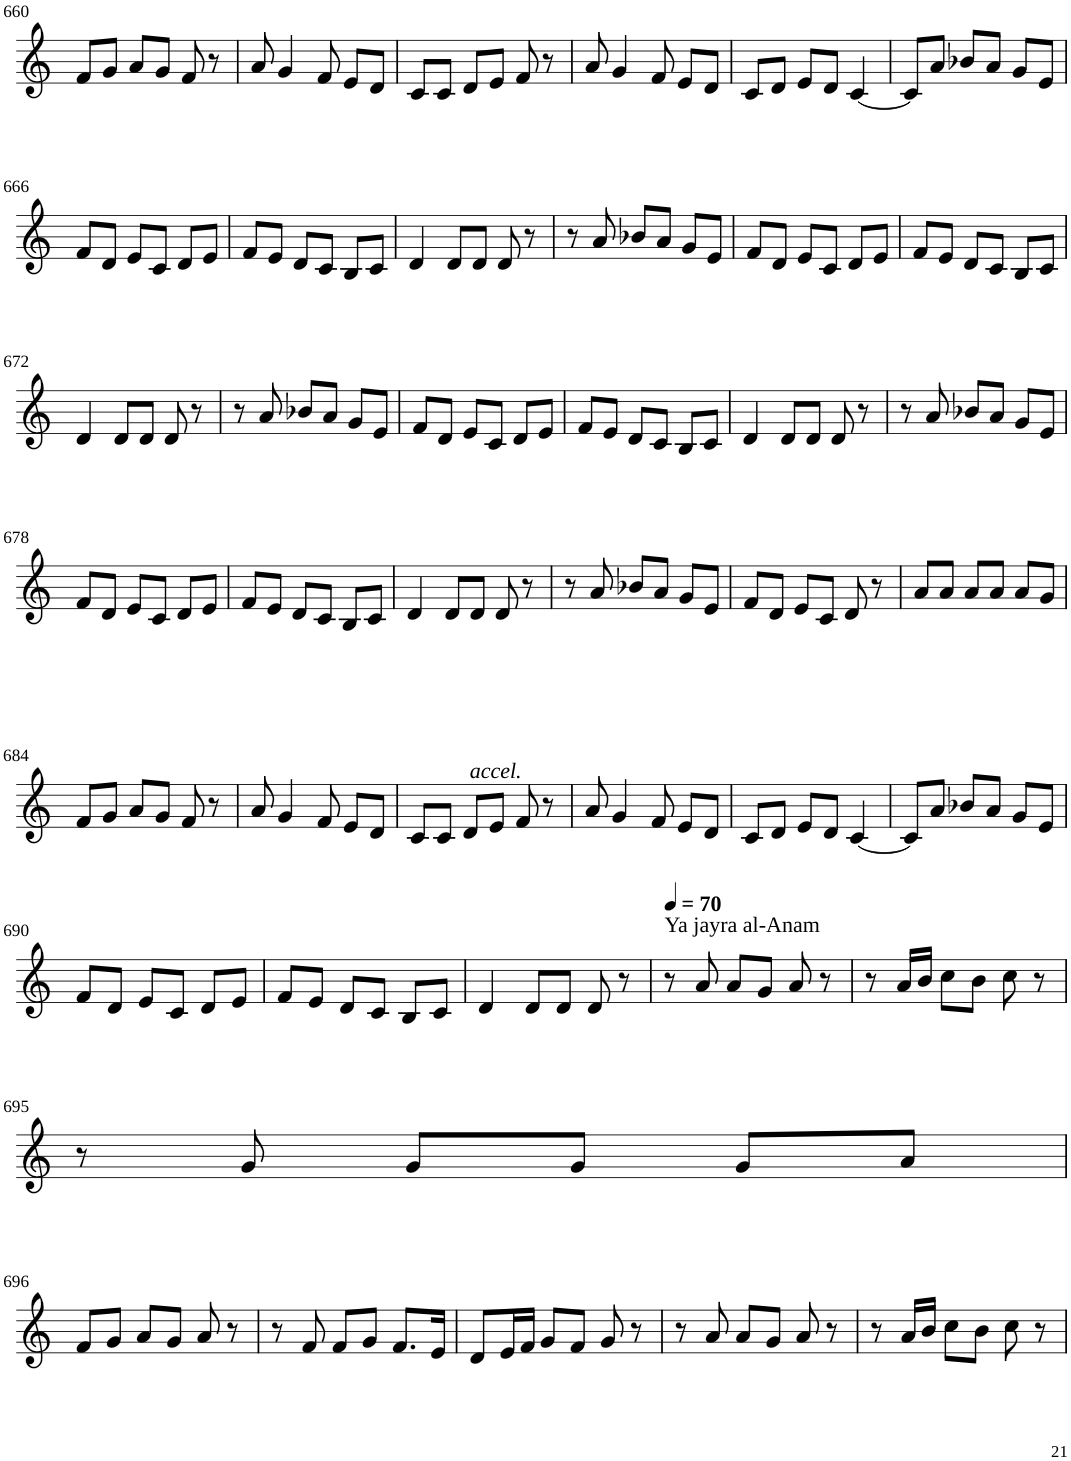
**kern
*part1
*staff1
*I"Violin
!!LO:PB:g=z
*clefG2
*k[]
*M3/4
=660
8f/L
8g/J
8a/L
8g/J
8f/
8r
=661
8a/
4g/
8f/
8e/L
8d/J
=662
8c/L
8c/J
8d/L
8e/J
8f/
8r
=663
8a/
4g/
8f/
8e/L
8d/J
=664
8c/L
8d/J
8e/L
8d/J
[4c/
=665
8c/L]
8a/J
8b-X/L
8a/J
8g/L
8e/J
!!LO:LB:g=z
=666
8f/L
8d/J
8e/L
8c/J
8d/L
8e/J
=667
8f/L
8e/J
8d/L
8c/J
8B/L
8c/J
=668
4d/
8d/L
8d/J
8d/
8r
=669
8r
8a/
8b-X/L
8a/J
8g/L
8e/J
=670
8f/L
8d/J
8e/L
8c/J
8d/L
8e/J
=671
8f/L
8e/J
8d/L
8c/J
8B/L
8c/J
!!LO:LB:g=z
=672
4d/
8d/L
8d/J
8d/
8r
=673
8r
8a/
8b-X/L
8a/J
8g/L
8e/J
=674
8f/L
8d/J
8e/L
8c/J
8d/L
8e/J
=675
8f/L
8e/J
8d/L
8c/J
8B/L
8c/J
=676
4d/
8d/L
8d/J
8d/
8r
=677
8r
8a/
8b-X/L
8a/J
8g/L
8e/J
!!LO:LB:g=z
=678
8f/L
8d/J
8e/L
8c/J
8d/L
8e/J
=679
8f/L
8e/J
8d/L
8c/J
8B/L
8c/J
=680
4d/
8d/L
!LO:TX:b:i:t=accel.
8d/J
8d/
8r
=681
8r
8a/
8b-X/L
8a/J
8g/L
8e/J
=682
8f/L
8d/J
8e/L
8c/J
8d/
8r
=683
8a/L
8a/J
8a/L
8a/J
8a/L
8g/J
!!LO:LB:g=z
=684
8f/L
8g/J
8a/L
8g/J
8f/
8r
=685
8a/
4g/
8f/
8e/L
8d/J
=686
8c/L
8c/J
8d/L
8e/J
8f/
8r
=687
8a/
4g/
8f/
8e/L
8d/J
=688
8c/L
8d/J
8e/L
8d/J
[4c/
=689
8c/L]
8a/J
8b-X/L
8a/J
8g/L
8e/J
!!LO:LB:g=z
=690
8f/L
8d/J
8e/L
8c/J
8d/L
8e/J
=691
8f/L
8e/J
8d/L
8c/J
8B/L
8c/J
=692
4d/
8d/L
8d/J
8d/
8r
=693
*MM70
!LO:TX:a:t=Ya jayra al-Anam
8r
8a/
8a/L
8g/J
8a/
8r
=694
8r
16a/LL
16b/JJ
8cc\L
8b\J
8cc\
8r
!!LO:LB:g=z
=695
8r
8g/
8g/L
8g/J
8g/L
8a/J
!!LO:LB:g=z
=696
8f/L
8g/J
8a/L
8g/J
8a/
8r
=697
8r
8f/
8f/L
8g/J
8.f/L
16e/Jk
=698
8d/L
16e/L
16f/JJ
8g/L
8f/J
8g/
8r
=699
8r
8a/
8a/L
8g/J
8a/
8r
=700
8r
16a/LL
16b/JJ
8cc\L
8b\J
8cc\
8r
=
*-
